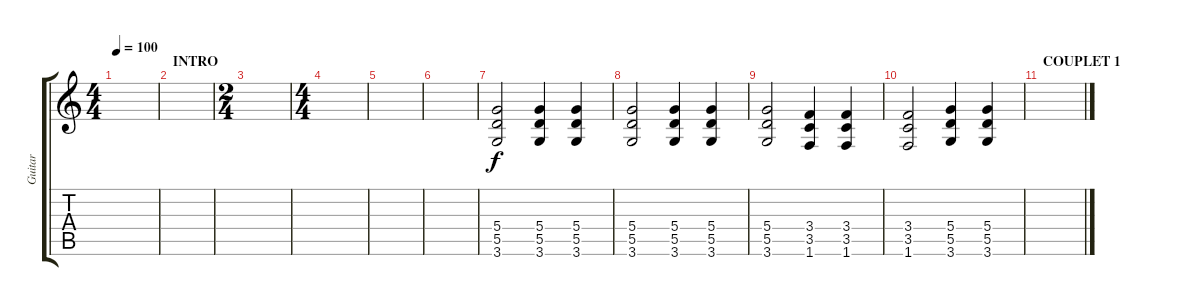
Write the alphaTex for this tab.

\track ("Guitar" "Guitar") {instrument distortionguitar}
\staff {score tabs}
\tuning (E4 B3 G3 D3 A2 E2) {hide}
\ts (4 4)
\tempo 100
\clef g2
\ks c
|
\section ("" "INTRO")
|
\ts (2 4)
|
\ts (4 4)
|
|
|
(5.4 5.5 3.6).2 (5.4 5.5 3.6).4 (5.4 5.5 3.6).4 |
(5.4 5.5 3.6).2 (5.4 5.5 3.6).4 (5.4 5.5 3.6).4 |
(5.4 5.5 3.6).2 (3.4 3.5 1.6).4 (3.4 3.5 1.6).4 |
(3.4 3.5 1.6).2 (5.4 5.5 3.6).4 (5.4 5.5 3.6).4 |
\section ("" "COUPLET 1")
